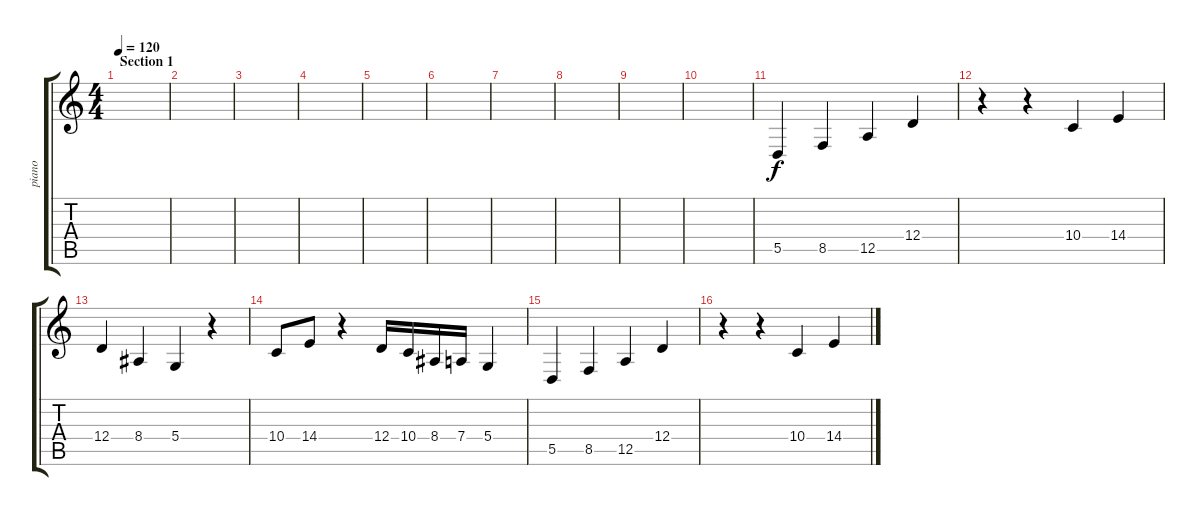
\track ("piano" "piano") {instrument acousticgrandpiano}
\staff {score tabs}
\tuning (E4 B3 G3 D3 A2 E2) {hide}
\ts (4 4)
\section ("" "Section 1")
\tempo 120
\clef g2
\ks c
|
|
|
|
|
|
|
|
|
|
5.5.4 8.5.4 12.5.4 12.4.4 |
r.4 r.4 10.4.4 14.4.4 |
12.4.4 8.4.4 5.4.4 r.4 |
10.4.8 14.4.8 r.4 12.4.16 10.4.16 8.4.16 7.4.16 5.4.4 |
5.5.4 8.5.4 12.5.4 12.4.4 |
r.4 r.4 10.4.4 14.4.4
